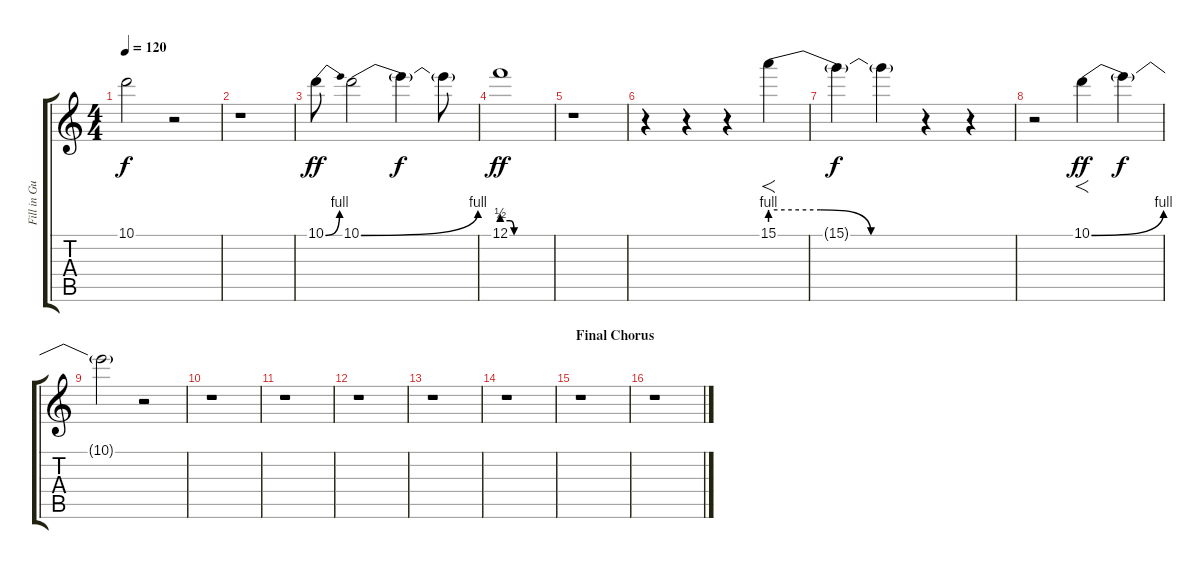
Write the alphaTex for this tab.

\track ("Fill in Guitar" "Fill in Gu") {instrument distortionguitar}
\staff {score tabs}
\tuning (E4 B3 G3 D3 A2 E2) {hide}
\ts (4 4)
\tempo 120
\clef g2
\ks c
10.1{t}.2{dy f} r.2 |
r.1 |
10.1{be (bend 0 0 60 4)}.8{dy ff} 10.1{be (bend 0 0 60 4)}.2 10.1{t}.4{dy f} 10.1{t}.8 |
12.1{be (custom 0 2 10 2 15 0 40 0 60 0)}.1{dy ff} |
r.1 |
r.4 r.4 r.4 15.1{be (custom 0 4 20 4 40 0 60 0)}.4{f} |
15.1{t}.4{dy f} 15.1{t}.4 r.4 r.4 |
r.2 10.1{be (bend 0 0 60 4)}.4{f dy ff} 10.1{t}.4{dy f} |
10.1{t}.2 r.2 |
r.1 |
r.1 |
r.1 |
r.1 |
r.1 |
\section ("" "Final Chorus")
r.1 |
r.1
